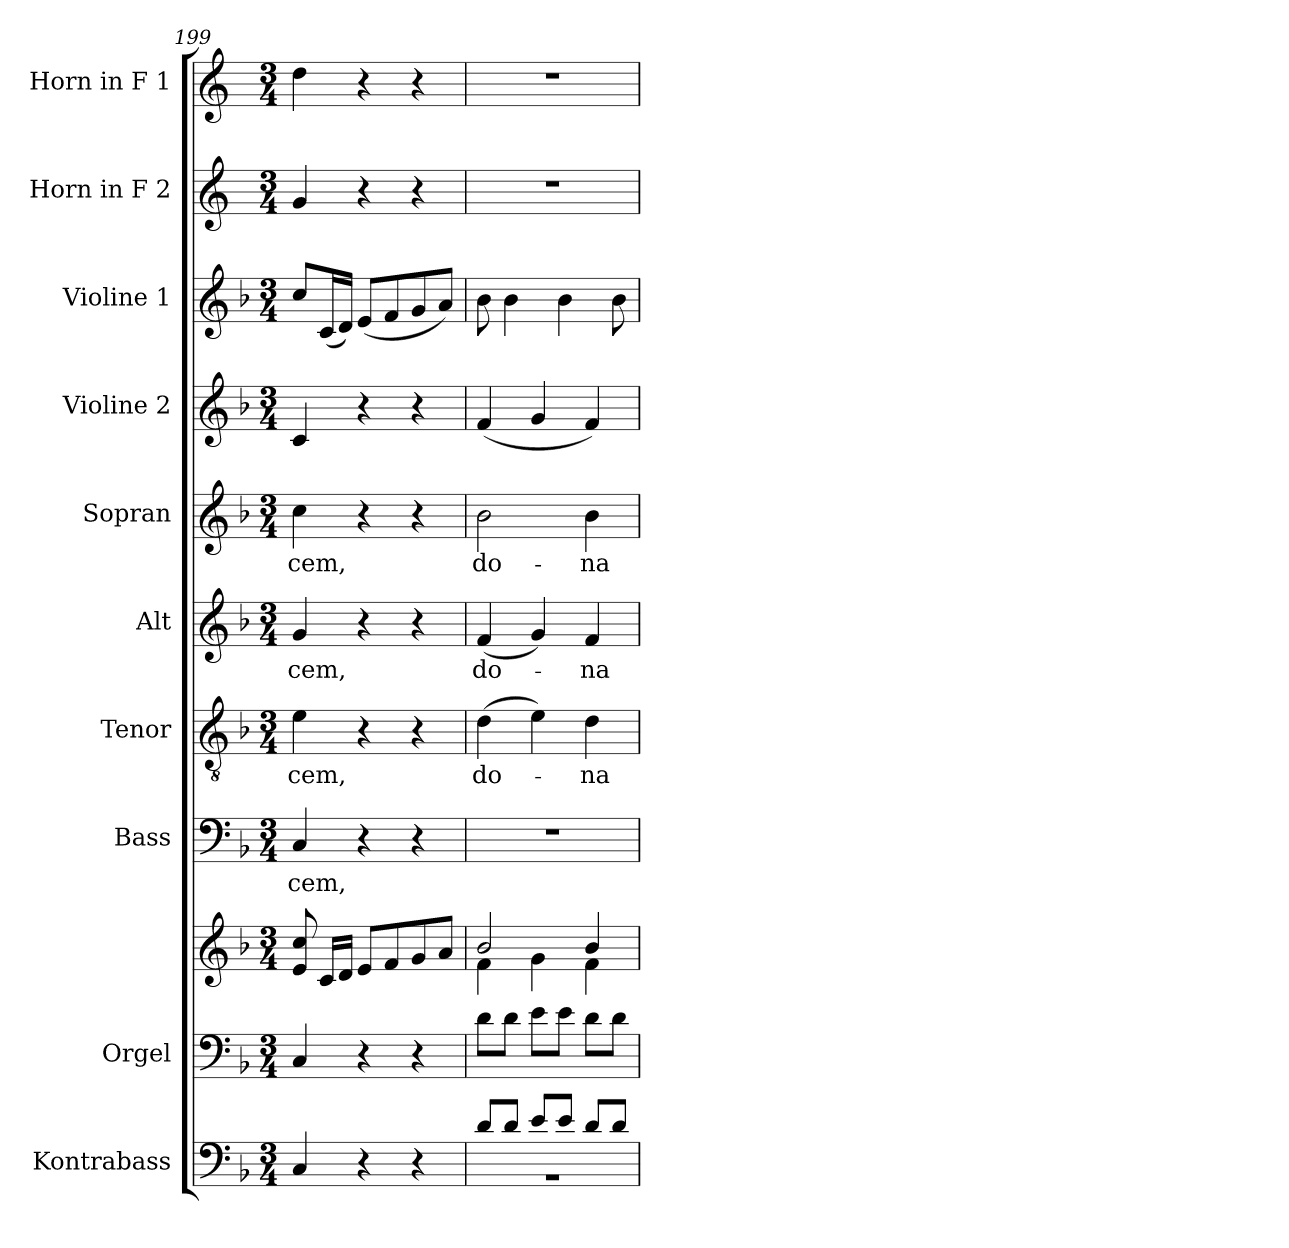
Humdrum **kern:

**kern	**kern	**kern	**kern	**text	**kern	**text	**kern	**text	**kern	**text	**kern	**kern	**kern	**kern
*part10	*part9	*part9	*part8	*part8	*part7	*part7	*part6	*part6	*part5	*part5	*part4	*part3	*part2	*part1
*staff11	*staff10	*staff9	*staff8	*staff8	*staff7	*staff7	*staff6	*staff6	*staff5	*staff5	*staff4	*staff3	*staff2	*staff1
*I"Kontrabass	*I"Orgel	*	*I"Bass	*	*I"Tenor	*	*I"Alt	*	*I"Sopran	*	*I"Violine 2	*I"Violine 1	*I"Horn in F 2	*I"Horn in F 1
*I'Kb.	*	*	*I'B.	*	*I'T.	*	*I'A.	*	*I'S.	*	*I'Vl. 2	*I'Vl. 1	*	*
*clefF4	*clefF4	*clefG2	*clefF4	*	*clefGv2	*	*clefG2	*	*clefG2	*	*clefG2	*clefG2	*clefG2	*clefG2
*ITrd7c12	*	*	*	*	*	*	*	*	*	*	*	*	*ITrd4c7	*ITrd4c7
*k[b-]	*k[b-]	*k[b-]	*k[b-]	*	*k[b-]	*	*k[b-]	*	*k[b-]	*	*k[b-]	*k[b-]	*k[b-]	*k[b-]
*F:	*F:	*F:	*F:	*	*F:	*	*F:	*	*F:	*	*F:	*F:	*F:	*F:
*M3/4	*M3/4	*M3/4	*M3/4	*	*M3/4	*	*M3/4	*	*M3/4	*	*M3/4	*M3/4	*M3/4	*M3/4
=199	=199	=199	=199	=199	=199	=199	=199	=199	=199	=199	=199	=199	=199	=199
!	!	!	!	!LO:LY:b	!	!LO:LY:b	!	!LO:LY:b	!	!LO:LY:b	!	!	!	!
4CC/	4C/	8e/ 8cc/	4C/	-cem,	4e\	-cem,	4g/	-cem,	4cc\	-cem,	4c/	8cc/L	4c/	4g\
.	.	16c/LL	.	.	.	.	.	.	.	.	.	(<16c/L	.	.
.	.	16d/JJ	.	.	.	.	.	.	.	.	.	16d/JJ)	.	.
4r	4r	8e/L	4r	.	4r	.	4r	.	4r	.	4r	(<8e/L	4r	4r
.	.	8f/	.	.	.	.	.	.	.	.	.	8f/	.	.
4r	4r	8g/	4r	.	4r	.	4r	.	4r	.	4r	8g/	4r	4r
.	.	8a/J	.	.	.	.	.	.	.	.	.	8a/J)	.	.
=200	=200	=200	=200	=200	=200	=200	=200	=200	=200	=200	=200	=200	=200	=200
*^	*	*	*	*	*	*	*	*	*	*	*	*	*	*
!	!LO:N:vis=1	!	!	!	!	!	!LO:LY:b	!	!LO:LY:b	!	!LO:LY:b	!	!	!	!
*	*	*	*^	*	*	*	*	*	*	*	*	*	*	*	*
8D/L	2.rBB	8d\L	2b-/	4f\	2.r	.	(>4d\	do-	(<4f/	do-	2b-\	do-	(<4f/	8b-\	2.r	2.r
8D/J	.	8d\J	.	.	.	.	.	.	.	.	.	.	.	4b-\	.	.
8E/L	.	8e\L	.	4g\	.	.	4e\)	.	4g/)	.	.	.	4g/	.	.	.
8E/J	.	8e\J	.	.	.	.	.	.	.	.	.	.	.	4b-\	.	.
!	!	!	!	!	!	!	!	!LO:LY:b	!	!LO:LY:b	!	!LO:LY:b	!	!	!	!
8D/L	.	8d\L	4b-/	4f\	.	.	4d\	-na	4f/	-na	4b-\	-na	4f/)	.	.	.
8D/J	.	8d\J	.	.	.	.	.	.	.	.	.	.	.	8b-\	.	.
*v	*v	*	*v	*v	*	*	*	*	*	*	*	*	*	*	*	*
=	=	=	=	=	=	=	=	=	=	=	=	=	=	=
*-	*-	*-	*-	*-	*-	*-	*-	*-	*-	*-	*-	*-	*-	*-
